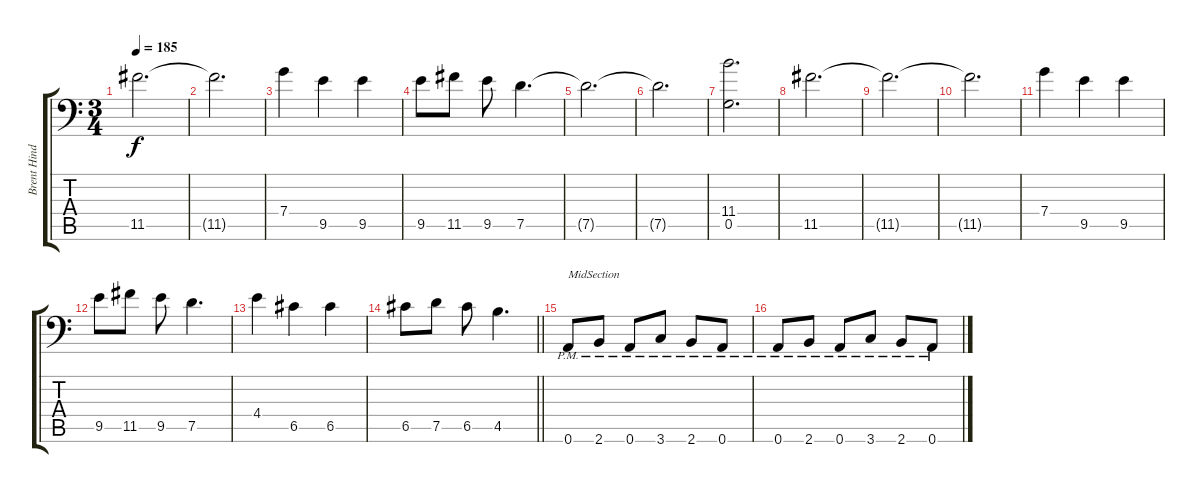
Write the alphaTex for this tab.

\track ("Brent Hinds" "Brent Hind") {instrument distortionguitar}
\staff {score tabs}
\tuning (D4 A3 F3 C3 G2 A1) {hide}
\ts (3 4)
\tempo 185
\clef f4
\ks c
11.5{t}.2{d dy f} |
11.5{t}.2{d} |
7.4.4 9.5.4 9.5.4 |
9.5.8 11.5.8 9.5.8 7.5.4{d} |
7.5{t}.2{d} |
7.5{t}.2{d} |
(11.4 0.5).2{d} |
11.5.2{d} |
11.5{t}.2{d} |
11.5{t}.2{d} |
7.4.4 9.5.4 9.5.4 |
9.5.8 11.5.8 9.5.8 7.5.4{d} |
4.4.4 6.5.4 6.5.4 |
\barLineRight lightlight
6.5.8 7.5.8 6.5.8 4.5.4{d} |
0.6{pm}.8{txt "MidSection"} 2.6{pm}.8 0.6{pm}.8 3.6{pm}.8 2.6{pm}.8 0.6{pm}.8 |
0.6{pm}.8 2.6{pm}.8 0.6{pm}.8 3.6{pm}.8 2.6{pm}.8 0.6{pm}.8
